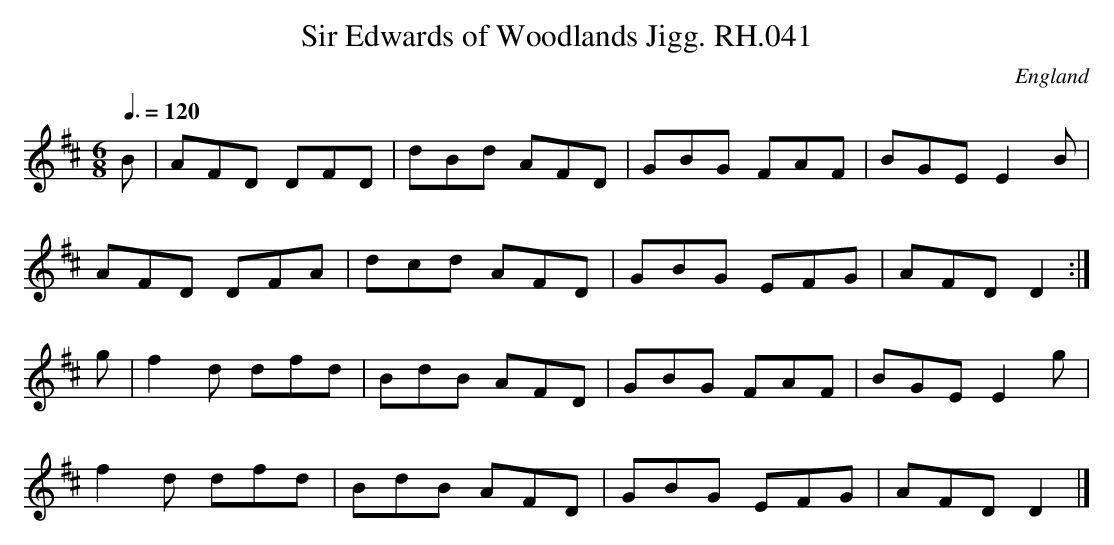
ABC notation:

X:1
T:Sir Edwards of Woodlands Jigg. RH.041
L:1/8
M:6/8
O:England
Q:3/8=120
K:D
B|AFD DFD|dBd AFD|GBG FAF|BGE E2B|!
AFD DFA|dcd AFD|GBG EFG|AFDD2:|!
g|f2d dfd|BdB AFD|GBG FAF|BGE E2g|!
f2d dfd|BdB AFD|GBG EFG|AFD D2|]
